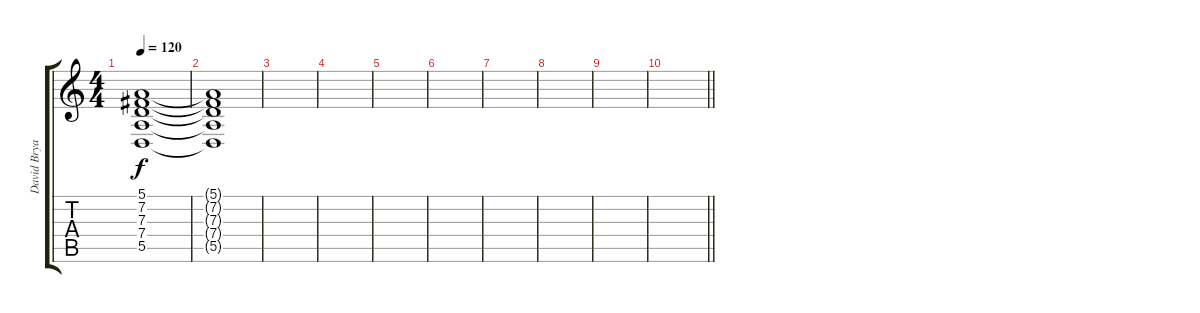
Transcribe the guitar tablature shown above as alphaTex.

\track ("David Bryan (Strings)" "David Brya") {instrument synthstrings1}
\staff {score tabs}
\tuning (E4 B3 G3 D3 A2 E2) {hide}
\ts (4 4)
\tempo 120
\clef g2
\ks c
(5.1 7.2 7.3 7.4 5.5).1{dy f} |
(5.1{t} 7.2{t} 7.3{t} 7.4{t} 5.5{t}).1 |
|
|
|
|
|
|
|
\barLineRight lightlight
